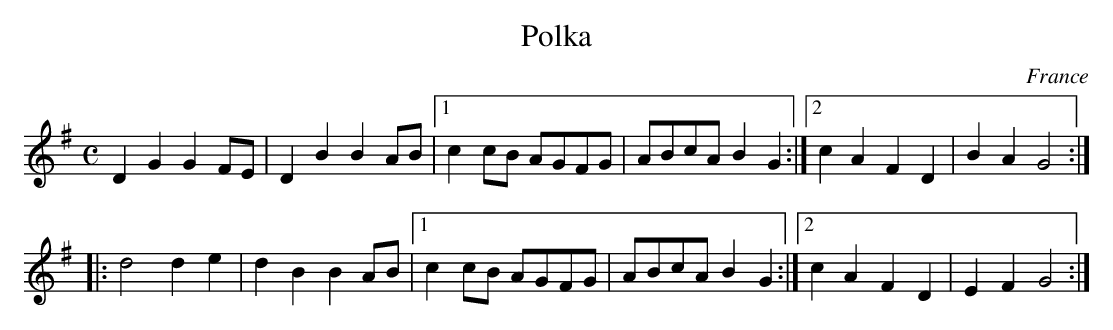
X:1
T:Polka
M:C
O:France
K:G major
D2G2G2FE|D2B2B2AB\
|1 c2cB AGFG|ABcAB2G2:|2 c2A2F2D2|B2A2G4:|
|:d4d2e2|d2B2B2AB\
|1 c2cB AGFG|ABcAB2G2:|2 c2A2F2D2|E2F2G4:|
